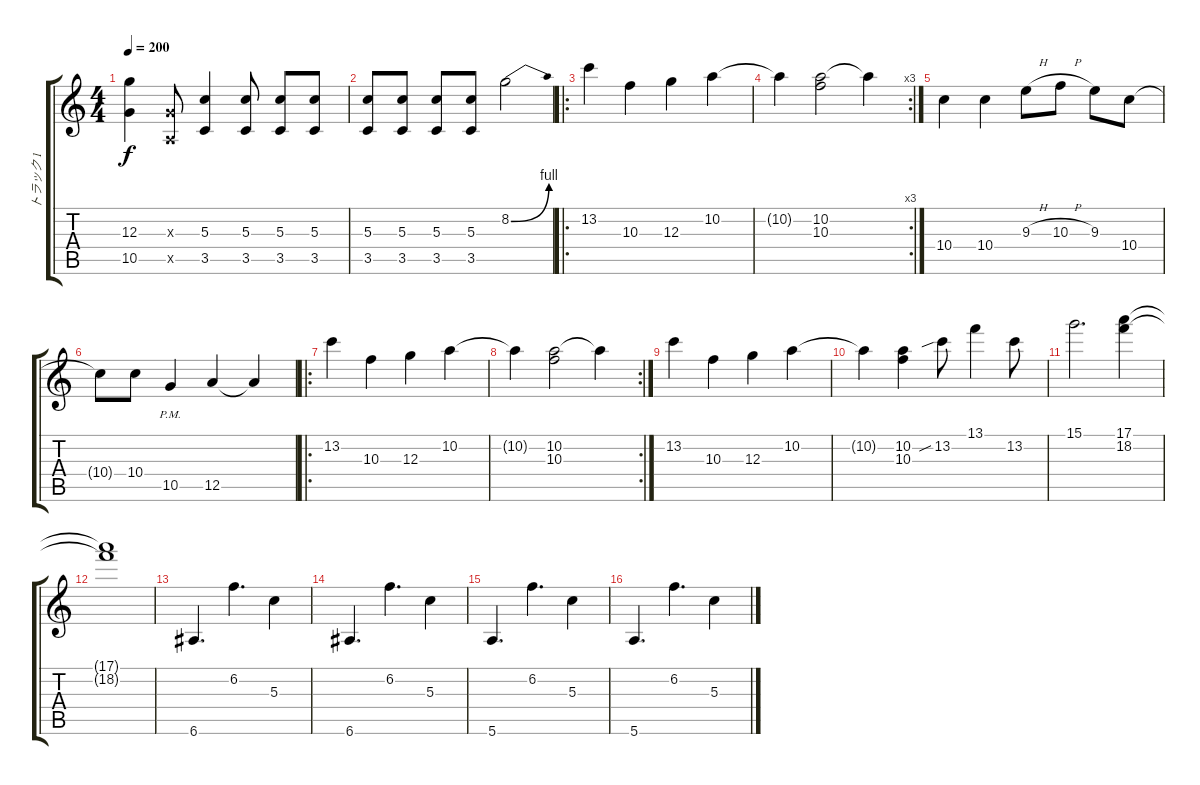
\track ("トラック 1" "トラック 1") {instrument acousticguitarsteel}
\staff {score tabs}
\tuning (E4 B3 G3 D3 A2 E2) {hide}
\ts (4 4)
\tempo 200
\clef g2
\ks c
(12.3 10.5).4{dy f} (0.3{x} 0.5{x}).8 (5.3 3.5).4 (5.3 3.5).8 (5.3 3.5).8 (5.3 3.5).8 |
(5.3 3.5).8 (5.3 3.5).8 (5.3 3.5).8 (5.3 3.5).8 8.2{be (bend 0 0 60 4)}.2 |
\ro
13.2.4 10.3.4 12.3.4 10.2.4 |
\rc 3
10.2{t}.4 (10.2 10.3).2 10.2{t}.4 |
10.4.4 10.4.4 9.3{h}.8 10.3{h}.8 9.3.8 10.4.8 |
10.4{t}.8 10.4.8 10.5{pm}.4 12.5.4 12.5{t}.4 |
\ro
13.2.4 10.3.4 12.3.4 10.2.4 |
\rc 2
10.2{t}.4 (10.2 10.3).2 10.2{t}.4 |
13.2.4 10.3.4 12.3.4 10.2.4 |
10.2{t}.4 (10.2 10.3).4 13.2{sib}.8 13.1.4 13.2.8 |
15.1.2{d} (17.1 18.2).4 |
(17.1{t} 18.2{t}).1 |
6.6.4{d} 6.2.4{d} 5.3.4 |
6.6.4{d} 6.2.4{d} 5.3.4 |
5.6.4{d} 6.2.4{d} 5.3.4 |
5.6.4{d} 6.2.4{d} 5.3.4
